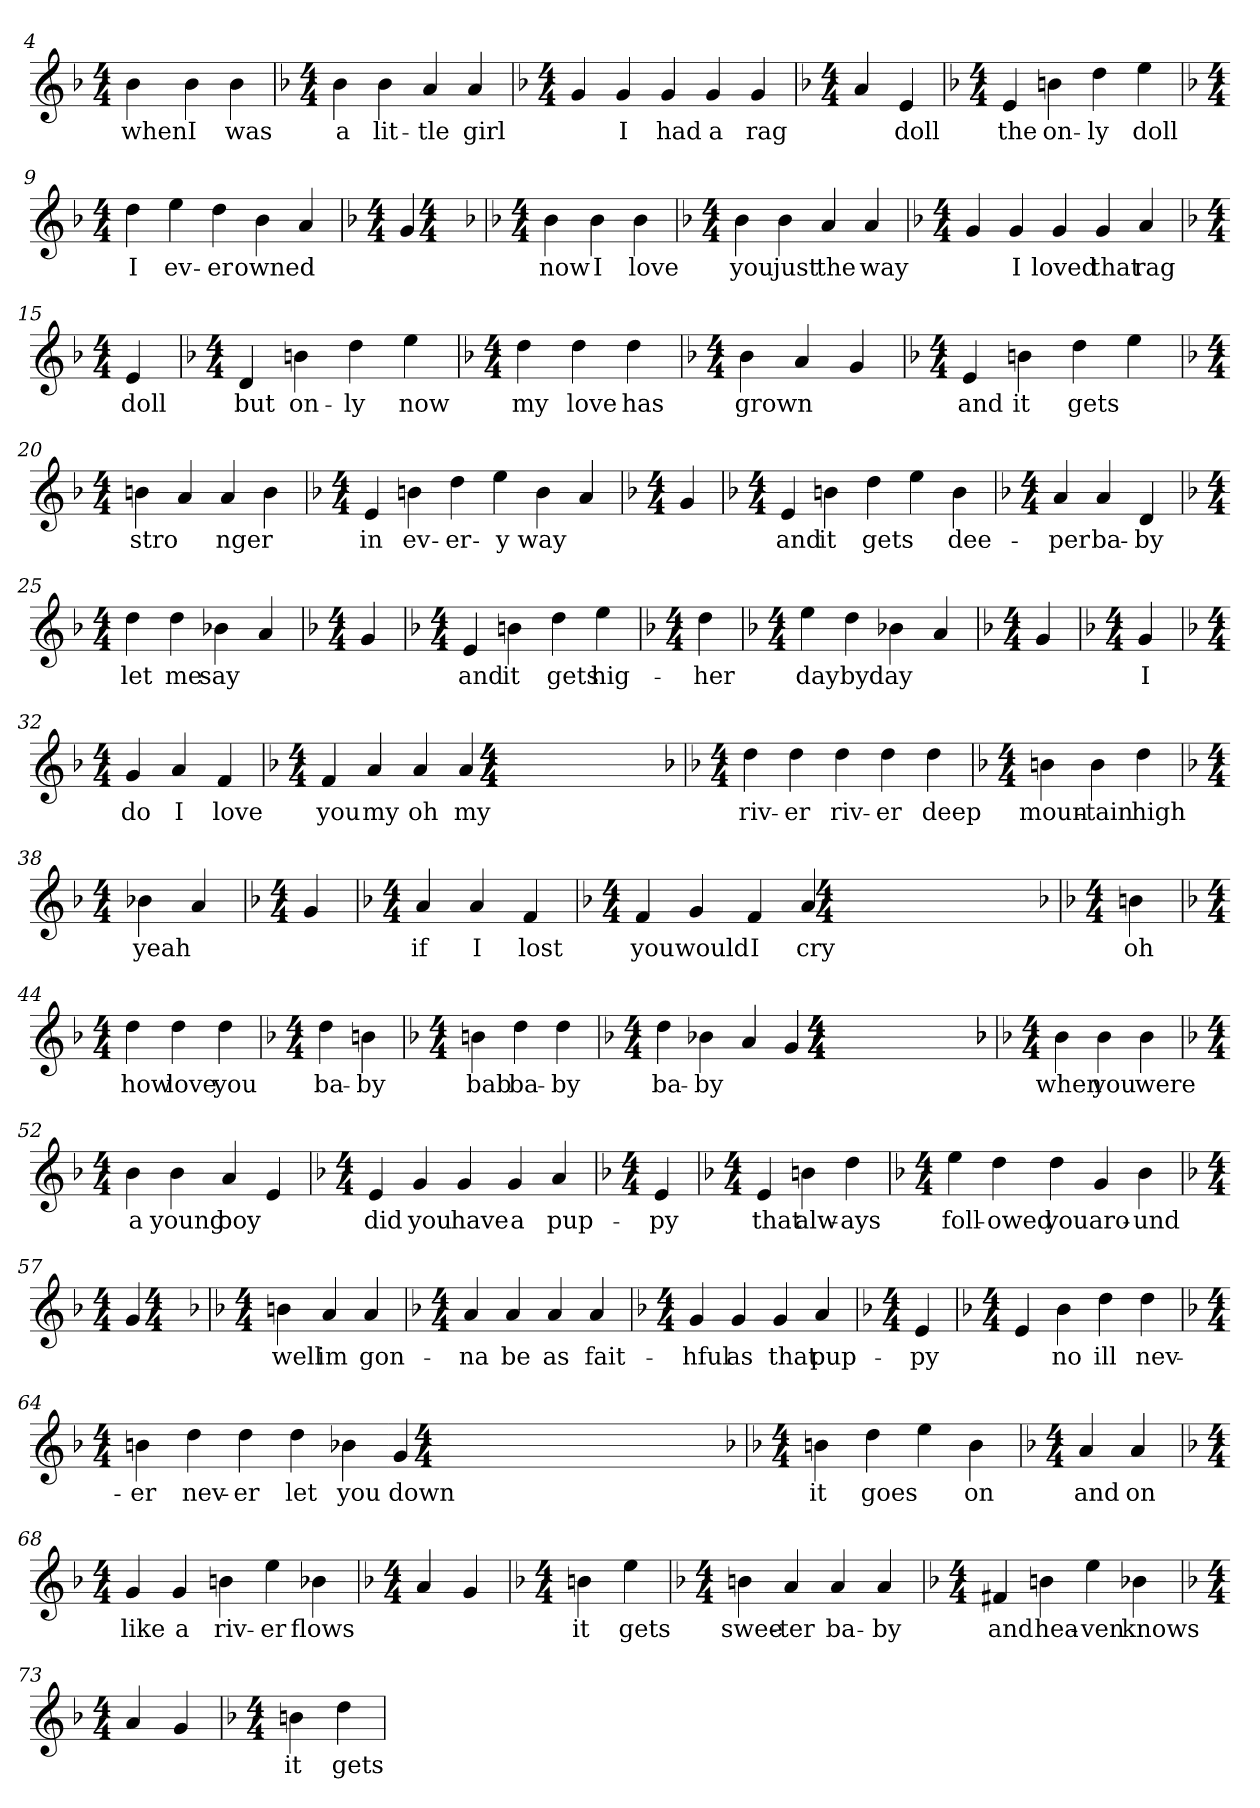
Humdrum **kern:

**kern	**text
*part1	*part1
*staff1	*staff1
*k[b-]	*
*G:dor	*
*M4/4	*
*k[b-]	*
*G:dor	*
*M4/4	*
*k[b-]	*
*G:dor	*
*M4/4	*
=4	=4
*k[b-]	*
*G:dor	*
*M4/4	*
4b-	when
4b-	I
4b-	was
=5	=5
*k[b-]	*
*G:dor	*
*M4/4	*
4b-	a
4b-	lit-
4a	-tle
4a	girl
=6	=6
*k[b-]	*
*G:dor	*
*M4/4	*
4g	_
4g	I
4g	had
4g	a
4g	rag
=7	=7
*k[b-]	*
*G:dor	*
*M4/4	*
4a	_
4e	doll
=8	=8
*k[b-]	*
*G:dor	*
*M4/4	*
4e	the
4bn	on-
4dd	-ly
4ee	doll
=9	=9
*k[b-]	*
*G:dor	*
*M4/4	*
4dd	I
4ee	ev-
4dd	-er
4b-	owned
4a	_
=10	=10
*k[b-]	*
*G:dor	*
*M4/4	*
4g	_
*k[b-]	*
*G:dor	*
*M4/4	*
=12	=12
*k[b-]	*
*G:dor	*
*M4/4	*
4b-	now
4b-	I
4b-	love
=13	=13
*k[b-]	*
*G:dor	*
*M4/4	*
4b-	you
4b-	just
4a	the
4a	way
=14	=14
*k[b-]	*
*G:dor	*
*M4/4	*
4g	_
4g	I
4g	loved
4g	that
4a	rag
=15	=15
*k[b-]	*
*G:dor	*
*M4/4	*
4e	doll
=16	=16
*k[b-]	*
*G:dor	*
*M4/4	*
4d	but
4bn	on-
4dd	-ly
4ee	now
=17	=17
*k[b-]	*
*G:dor	*
*M4/4	*
4dd	my
4dd	love
4dd	has
=18	=18
*k[b-]	*
*G:dor	*
*M4/4	*
4b-	grown
4a	_
4g	_
=19	=19
*k[b-]	*
*G:dor	*
*M4/4	*
4e	and
4b	it
4dd	gets
4ee	_
=20	=20
*k[b-]	*
*G:dor	*
*M4/4	*
4b	stro-
4a	_
4a	-nger
4b	_
=21	=21
*k[b-]	*
*G:dor	*
*M4/4	*
4e	in
4b	ev-
4dd	-er-
4ee	-y
4b	way
4a	_
=22	=22
*k[b-]	*
*G:dor	*
*M4/4	*
4g	_
=23	=23
*k[b-]	*
*G:dor	*
*M4/4	*
4e	and
4b	it
4dd	gets
4ee	_
4b	dee-
=24	=24
*k[b-]	*
*G:dor	*
*M4/4	*
4a	-per
4a	ba-
4d	-by
=25	=25
*k[b-]	*
*G:dor	*
*M4/4	*
4dd	let
4dd	me
4b-X	say
4a	_
=26	=26
*k[b-]	*
*G:dor	*
*M4/4	*
4g	_
=27	=27
*k[b-]	*
*G:dor	*
*M4/4	*
4e	and
4b	it
4dd	gets
4ee	hig-
=28	=28
*k[b-]	*
*G:dor	*
*M4/4	*
4dd	-her
=29	=29
*k[b-]	*
*G:dor	*
*M4/4	*
4ee	day
4dd	by
4b-X	day
4a	_
=30	=30
*k[b-]	*
*G:dor	*
*M4/4	*
4g	_
=31	=31
*k[b-]	*
*G:dor	*
*M4/4	*
4g	I
=32	=32
*k[b-]	*
*G:dor	*
*M4/4	*
4g	do
4a	I
4f	love
=33	=33
*k[b-]	*
*G:dor	*
*M4/4	*
4f	you
4a	my
4a	oh
4a	my
*k[b-]	*
*G:dor	*
*M4/4	*
*k[b-]	*
*G:dor	*
*M4/4	*
=36	=36
*k[b-]	*
*G:dor	*
*M4/4	*
4dd	riv-
4dd	-er
4dd	riv-
4dd	-er
4dd	deep
=37	=37
*k[b-]	*
*G:dor	*
*M4/4	*
4b	moun-
4b	-tain
4dd	high
=38	=38
*k[b-]	*
*G:dor	*
*M4/4	*
4b-X	yeah
4a	_
=39	=39
*k[b-]	*
*G:dor	*
*M4/4	*
4g	_
=40	=40
*k[b-]	*
*G:dor	*
*M4/4	*
4a	if
4a	I
4f	lost
=41	=41
*k[b-]	*
*G:dor	*
*M4/4	*
4f	you
4g	would
4f	I
4a	cry
*k[b-]	*
*G:dor	*
*M4/4	*
=43	=43
*k[b-]	*
*G:dor	*
*M4/4	*
4b	oh
=44	=44
*k[b-]	*
*G:dor	*
*M4/4	*
4dd	how
4dd	love
4dd	you
=45	=45
*k[b-]	*
*G:dor	*
*M4/4	*
4dd	ba-
4b	-by
=46	=46
*k[b-]	*
*G:dor	*
*M4/4	*
4b	bab
4dd	ba-
4dd	-by
=47	=47
*k[b-]	*
*G:dor	*
*M4/4	*
4dd	ba-
4b-X	-by
4a	_
4g	_
*k[b-]	*
*G:dor	*
*M4/4	*
*k[b-]	*
*G:dor	*
*M4/4	*
*k[b-]	*
*G:dor	*
*M4/4	*
=51	=51
*k[b-]	*
*G:dor	*
*M4/4	*
4b-	when
4b-	you
4b-	were
=52	=52
*k[b-]	*
*G:dor	*
*M4/4	*
4b-	a
4b-	young
4a	boy
4e	_
=53	=53
*k[b-]	*
*G:dor	*
*M4/4	*
4e	did
4g	you
4g	have
4g	a
4a	pup-
=54	=54
*k[b-]	*
*G:dor	*
*M4/4	*
4e	-py
=55	=55
*k[b-]	*
*G:dor	*
*M4/4	*
4e	that
4bn	alw-
4dd	-ays
=56	=56
*k[b-]	*
*G:dor	*
*M4/4	*
4ee	foll-
4dd	-owed
4dd	you
4g	aro-
4b-	-und
=57	=57
*k[b-]	*
*G:dor	*
*M4/4	*
4g	_
*k[b-]	*
*G:dor	*
*M4/4	*
=59	=59
*k[b-]	*
*G:dor	*
*M4/4	*
4bn	well
4a	im
4a	gon-
=60	=60
*k[b-]	*
*G:dor	*
*M4/4	*
4a	-na
4a	be
4a	as
4a	fait-
=61	=61
*k[b-]	*
*G:dor	*
*M4/4	*
4g	-hful
4g	as
4g	that
4a	pup-
=62	=62
*k[b-]	*
*G:dor	*
*M4/4	*
4e	-py
=63	=63
*k[b-]	*
*G:dor	*
*M4/4	*
4e	_
4b-	no
4dd	ill
4dd	nev-
=64	=64
*k[b-]	*
*G:dor	*
*M4/4	*
4bn	-er
4dd	nev-
4dd	-er
4dd	let
4b-X	you
4g	down
*k[b-]	*
*G:dor	*
*M4/4	*
=66	=66
*k[b-]	*
*G:dor	*
*M4/4	*
4b	it
4dd	goes
4ee	_
4b	on
=67	=67
*k[b-]	*
*G:dor	*
*M4/4	*
4a	and
4a	on
=68	=68
*k[b-]	*
*G:dor	*
*M4/4	*
4g	like
4g	a
4b	riv-
4ee	-er
4b-X	flows
=69	=69
*k[b-]	*
*G:dor	*
*M4/4	*
4a	_
4g	_
=70	=70
*k[b-]	*
*G:dor	*
*M4/4	*
4b	it
4ee	gets
=71	=71
*k[b-]	*
*G:dor	*
*M4/4	*
4b	swee-
4a	-ter
4a	ba-
4a	-by
=72	=72
*k[b-]	*
*G:dor	*
*M4/4	*
4f#X	and
4b	hea-
4ee	-ven
4b-X	knows
=73	=73
*k[b-]	*
*G:dor	*
*M4/4	*
4a	_
4g	_
=74	=74
*k[b-]	*
*G:dor	*
*M4/4	*
4b	it
4dd	gets
=	=
*-	*-
